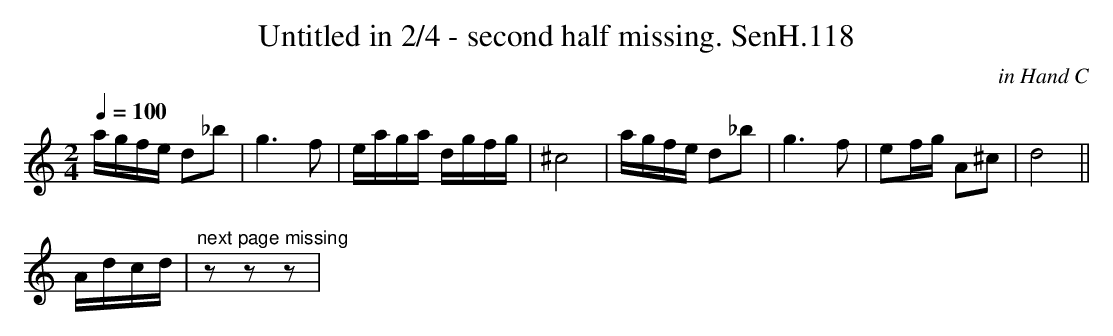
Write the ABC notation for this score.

X:1
T:Untitled in 2/4 - second half missing. SenH.118
C:in Hand C
Q:1/4=100
M:2/4
L:1/8
K:None
a/g/f/e/ d_b | g3f | e/a/g/a/ d/g/f/g/ | ^c4 | a/g/f/e/ d_b | g3f | ef/g/ A^c | d4 ||
A/d/c/d/ |"^next page missing"zzz|
